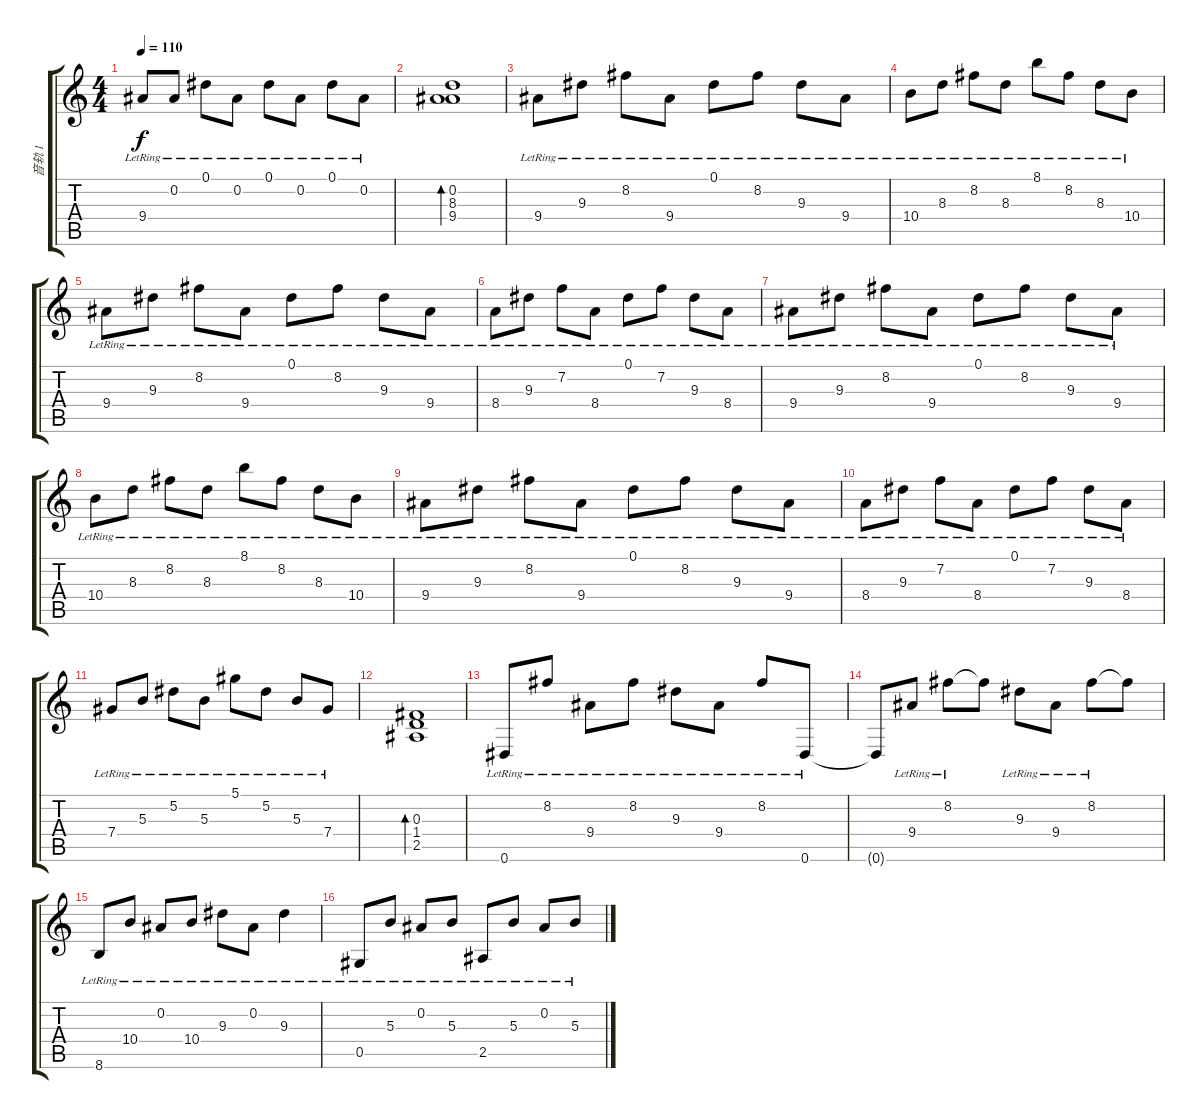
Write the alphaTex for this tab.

\track ("音轨 1" "音轨 1") {instrument acousticguitarsteel}
\staff {score tabs}
\tuning (Eb4 Bb3 Gb3 Db3 Ab2 Eb2) {hide}
\ts (4 4)
\tempo 110
\clef g2
\ks c
9.4{lr}.8{dy f} 0.2{lr}.8 0.1{lr}.8 0.2{lr}.8 0.1{lr}.8 0.2{lr}.8 0.1{lr}.8 0.2{lr}.8 |
(0.2 8.3 9.4).1{bd 240} |
9.4{lr}.8 9.3{lr}.8 8.2{lr}.8 9.4{lr}.8 0.1{lr}.8 8.2{lr}.8 9.3{lr}.8 9.4{lr}.8 |
10.4{lr}.8 8.3{lr}.8 8.2{lr}.8 8.3{lr}.8 8.1{lr}.8 8.2{lr}.8 8.3{lr}.8 10.4{lr}.8 |
9.4{lr}.8 9.3{lr}.8 8.2{lr}.8 9.4{lr}.8 0.1{lr}.8 8.2{lr}.8 9.3{lr}.8 9.4{lr}.8 |
8.4{lr}.8 9.3{lr}.8 7.2{lr}.8 8.4{lr}.8 0.1{lr}.8 7.2{lr}.8 9.3{lr}.8 8.4{lr}.8 |
9.4{lr}.8 9.3{lr}.8 8.2{lr}.8 9.4{lr}.8 0.1{lr}.8 8.2{lr}.8 9.3{lr}.8 9.4{lr}.8 |
10.4{lr}.8 8.3{lr}.8 8.2{lr}.8 8.3{lr}.8 8.1{lr}.8 8.2{lr}.8 8.3{lr}.8 10.4{lr}.8 |
9.4{lr}.8 9.3{lr}.8 8.2{lr}.8 9.4{lr}.8 0.1{lr}.8 8.2{lr}.8 9.3{lr}.8 9.4{lr}.8 |
8.4{lr}.8 9.3{lr}.8 7.2{lr}.8 8.4{lr}.8 0.1{lr}.8 7.2{lr}.8 9.3{lr}.8 8.4{lr}.8 |
7.4{lr}.8 5.3{lr}.8 5.2{lr}.8 5.3{lr}.8 5.1{lr}.8 5.2{lr}.8 5.3{lr}.8 7.4{lr}.8 |
(0.3 1.4 2.5).1{bd 240} |
0.6{lr}.8 8.2{lr}.8 9.4{lr}.8 8.2{lr}.8 9.3{lr}.8 9.4{lr}.8 8.2{lr}.8 0.6{lr}.8 |
0.6{t}.8 9.4{lr}.8 8.2{lr}.8 8.2{t}.8 9.3{lr}.8 9.4{lr}.8 8.2{lr}.8 8.2{t}.8 |
8.6{lr}.8 10.4{lr}.8 0.2{lr}.8 10.4{lr}.8 9.3{lr}.8 0.2{lr}.8 9.3{lr}.4 |
0.5{lr}.8 5.3{lr}.8 0.2{lr}.8 5.3{lr}.8 2.5{lr}.8 5.3{lr}.8 0.2{lr}.8 5.3{lr}.8
